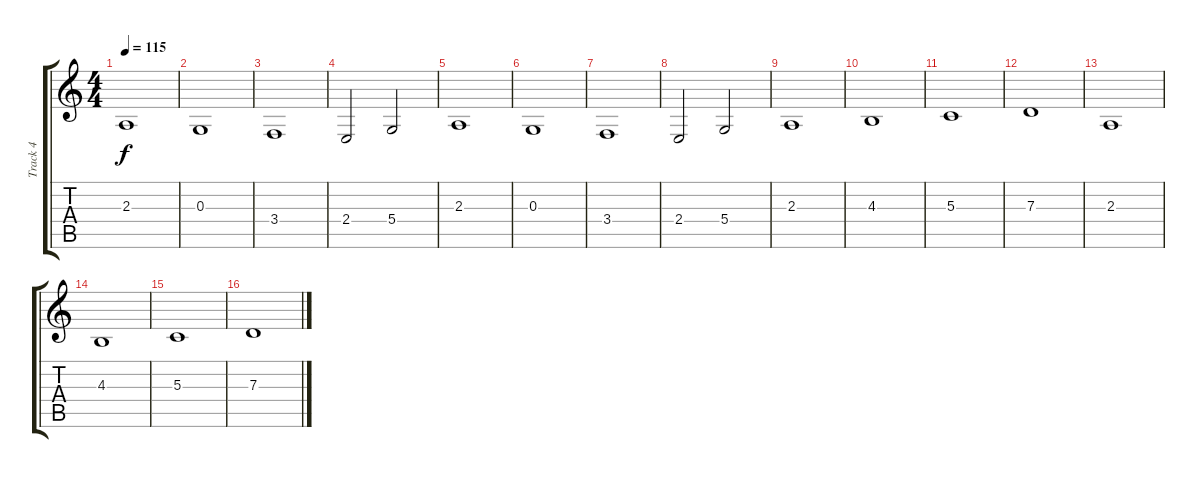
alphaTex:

\track ("Track 4" "Track 4") {instrument stringensemble1}
\staff {score tabs}
\tuning (E4 B3 G3 D3 A2 E2) {hide}
\ts (4 4)
\tempo 115
\clef g2
\ks c
2.3.1{dy f} |
0.3.1 |
3.4.1 |
2.4.2 5.4.2 |
2.3.1 |
0.3.1 |
3.4.1 |
2.4.2 5.4.2 |
2.3.1 |
4.3.1 |
5.3.1 |
7.3.1 |
2.3.1 |
4.3.1 |
5.3.1 |
7.3.1
